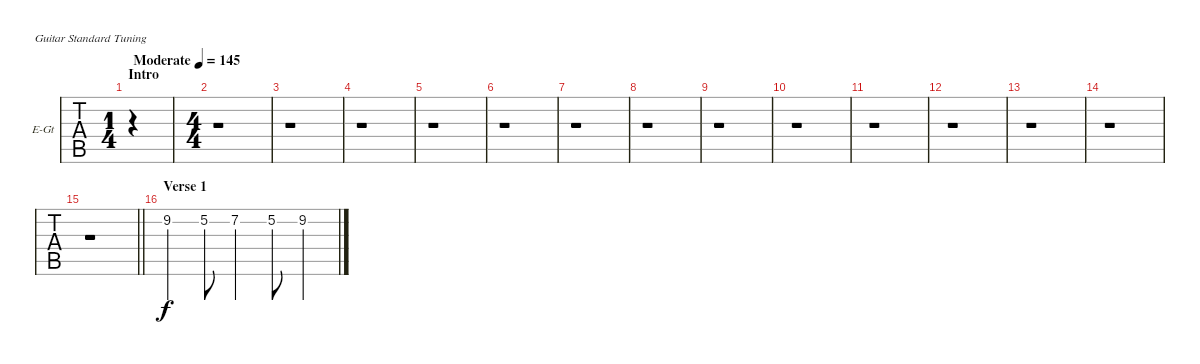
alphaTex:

\bracketExtendMode groupsimilarinstruments
\firstSystemTrackNameOrientation horizontal
\otherSystemsTrackNameOrientation horizontal
\track ("Nick" "E-Gt") {instrument electricguitarjazz}
\staff {tabs}
\tuning (E4 B3 G3 D3 A2 E2)
\voice
\ts (1 4)
\beaming (8 2)
\section ("" "Intro")
\tempo (145 "Moderate")
\clef g2
\ks c
r.4{dy f instrument electricguitarjazz} |
\ts (4 4)
\beaming (8 2 2 2 2)
r.1 |
r.1 |
r.1 |
r.1 |
r.1 |
r.1 |
r.1 |
r.1 |
r.1 |
r.1 |
r.1 |
r.1 |
r.1 |
\barLineRight lightlight
r.1 |
\section ("" "Verse 1")
9.2.4 5.2.8 7.2.4 5.2.8 9.2.4
\voice
\clef g2
\ottava regular
\simile none
\ks c
r.4{dy mf} |
|
|
|
|
|
|
|
|
|
|
|
|
|
\barLineRight lightlight
|
